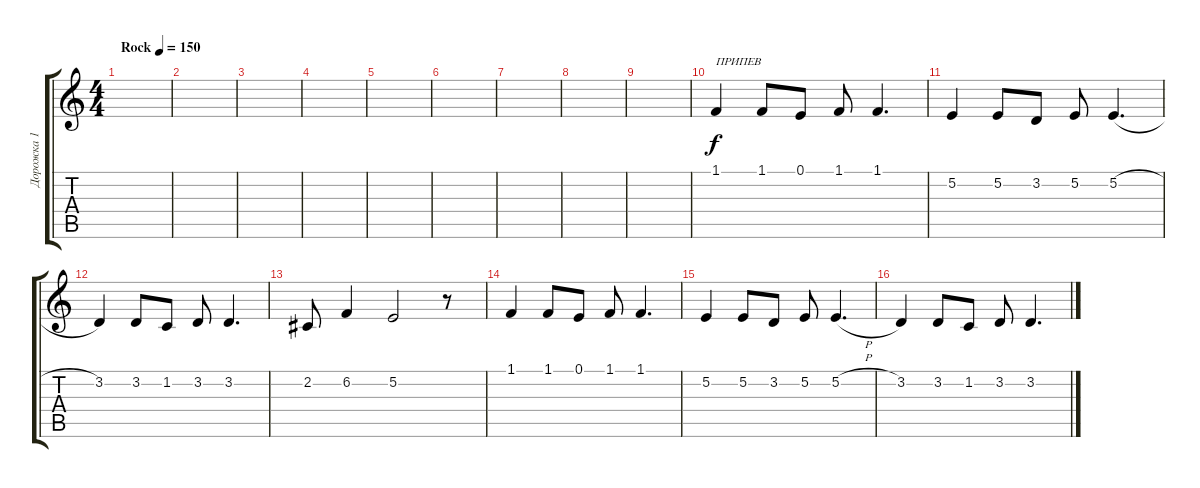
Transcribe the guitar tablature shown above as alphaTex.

\track ("Дорожка 1" "Дорожка 1") {instrument acousticgrandpiano}
\staff {score tabs}
\tuning (E4 B3 G3 D3 A2 E2) {hide}
\ts (4 4)
\tempo (150 "Rock")
\clef g2
\ks c
|
|
|
|
|
|
|
|
|
1.1.4{txt "ПРИПЕВ"} 1.1.8 0.1.8 1.1.8 1.1.4{d} |
5.2.4 5.2.8 3.2.8 5.2.8 5.2{h}.4{d} |
3.2.4 3.2.8 1.2.8 3.2.8 3.2.4{d} |
2.2.8 6.2.4 5.2.2 r.8 |
1.1.4 1.1.8 0.1.8 1.1.8 1.1.4{d} |
5.2.4 5.2.8 3.2.8 5.2.8 5.2{h}.4{d} |
3.2.4 3.2.8 1.2.8 3.2.8 3.2.4{d}
